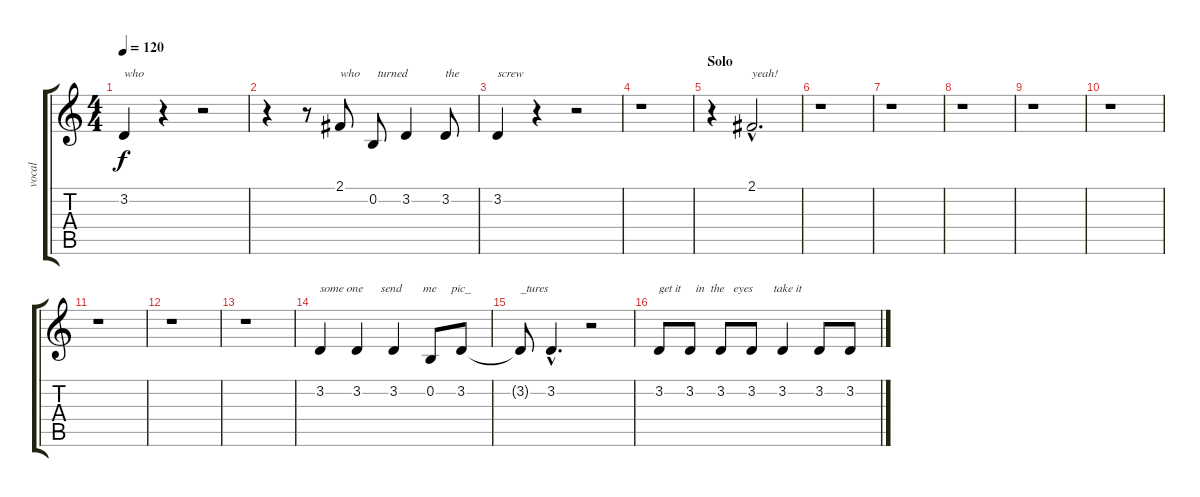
\track ("vocal" "vocal") {instrument voiceoohs}
\staff {score tabs}
\tuning (E4 B3 G3 D3 A2 E2) {hide}
\ts (4 4)
\tempo 120
\clef g2
\ks c
3.2.4{txt "who" dy f} r.4 r.2 |
r.4 r.8 2.1.8{txt "who      turned"} 0.2.8 3.2.4 3.2.8{txt "the"} |
3.2.4{txt "screw"} r.4 r.2 |
r.1 |
\section ("" "Solo")
r.4 2.1{hac}.2{d txt "yeah!"} |
r.1 |
r.1 |
r.1 |
r.1 |
r.1 |
r.1 |
r.1 |
r.1 |
3.2.4{txt "some one      send       me     pic_"} 3.2.4 3.2.4 0.2.8 3.2.8 |
3.2{t}.8{txt "_tures"} 3.2{hac}.4{d} r.2 |
3.2.8{txt "get it     in  the   eyes       take it"} 3.2.8 3.2.8 3.2.8 3.2.4 3.2.8 3.2.8
